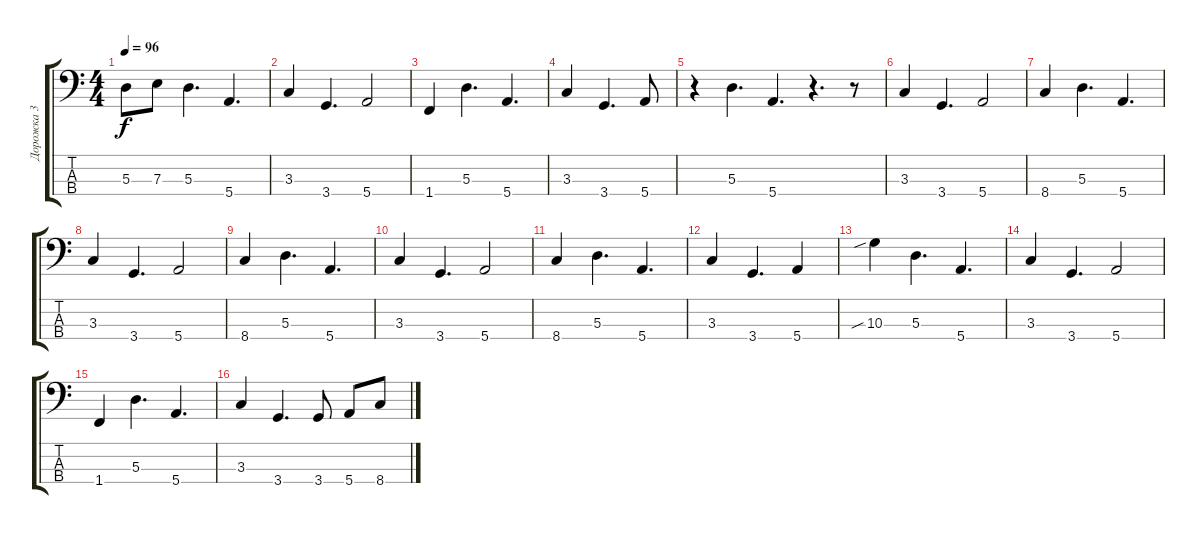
\track ("Дорожка 3" "Дорожка 3") {instrument electricbassfinger}
\staff {score tabs}
\tuning (G2 D2 A1 E1) {hide}
\ts (4 4)
\tempo 96
\clef f4
\ks c
5.3.8{dy f} 7.3.8 5.3.4{d} 5.4.4{d} |
3.3.4 3.4.4{d} 5.4.2 |
1.4.4 5.3.4{d} 5.4.4{d} |
3.3.4 3.4.4{d} 5.4.8 |
r.4 5.3.4{d} 5.4.4{d} r.4{d} r.8 |
3.3.4 3.4.4{d} 5.4.2 |
8.4.4 5.3.4{d} 5.4.4{d} |
3.3.4 3.4.4{d} 5.4.2 |
8.4.4 5.3.4{d} 5.4.4{d} |
3.3.4 3.4.4{d} 5.4.2 |
8.4.4 5.3.4{d} 5.4.4{d} |
3.3.4 3.4.4{d} 5.4.4 |
10.3{sib}.4 5.3.4{d} 5.4.4{d} |
3.3.4 3.4.4{d} 5.4.2 |
1.4.4 5.3.4{d} 5.4.4{d} |
3.3.4 3.4.4{d} 3.4.8 5.4.8 8.4.8
